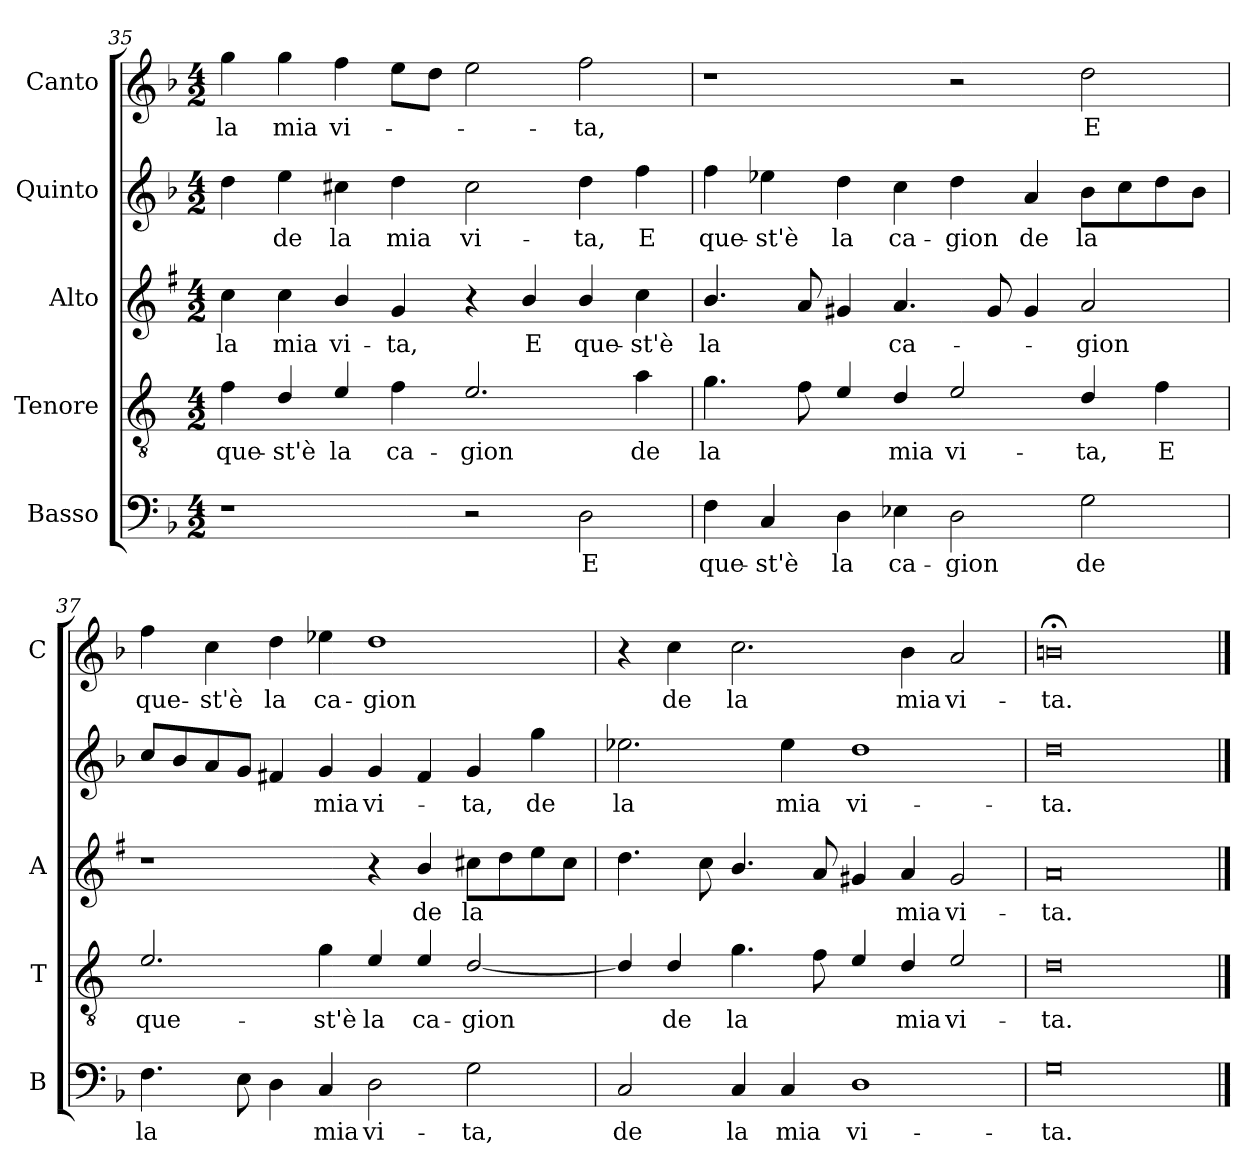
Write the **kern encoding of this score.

**kern	**text	**kern	**text	**kern	**text	**kern	**text	**kern	**text
*part5	*part5	*part4	*part4	*part3	*part3	*part2	*part2	*part1	*part1
*staff5	*staff5	*staff4	*staff4	*staff3	*staff3	*staff2	*staff2	*staff1	*staff1
*I"Basso	*	*I"Tenore	*	*I"Alto	*	*I"Quinto	*	*I"Canto	*
*I'B	*	*I'T	*	*I'A	*	*	*	*I'C	*
*clefF4	*	*clefGv2	*	*clefG2	*	*clefG2	*	*clefG2	*
*	*	*ITrd4c7	*	*ITrd1c2	*	*	*	*	*
*k[b-]	*	*k[b-]	*	*k[b-]	*	*k[b-]	*	*k[b-]	*
*F:	*	*F:	*	*F:	*	*F:	*	*F:	*
*M4/2	*	*M4/2	*	*M4/2	*	*M4/2	*	*M4/2	*
=35	=35	=35	=35	=35	=35	=35	=35	=35	=35
!	!	!	!LO:LY:b	!	!LO:LY:b	!	!	!	!LO:LY:b
1r	.	4B-\	que-	4b-\	la	4dd\	.	4gg\	la
!	!	!	!LO:LY:b	!	!LO:LY:b	!	!LO:LY:b	!	!LO:LY:b
.	.	4G/	-st'è	4b-\	mia	4ee\	de	4gg\	mia
!	!	!	!LO:LY:b	!	!LO:LY:b	!	!LO:LY:b	!	!LO:LY:b
.	.	4A/	la	4a/	vi-	4cc#X\	la	4ff\	vi-
!	!	!	!LO:LY:b	!	!LO:LY:b	!	!LO:LY:b	!	!
.	.	4B-\	ca-	4f/	-ta,	4dd\	mia	8ee\L	.
.	.	.	.	.	.	.	.	8dd\J	.
!	!	!	!LO:LY:b	!	!	!	!LO:LY:b	!	!
2r	.	2.A/	-gion	4r	.	2cc#\	vi-	2ee\	.
!	!	!	!	!	!LO:LY:b	!	!	!	!
.	.	.	.	4a/	E	.	.	.	.
!	!LO:LY:b	!	!	!	!LO:LY:b	!	!LO:LY:b	!	!LO:LY:b
2D\	E	.	.	4a/	que-	4dd\	-ta,	2ff\	-ta,
!	!	!	!LO:LY:b	!	!LO:LY:b	!	!LO:LY:b	!	!
.	.	4d\	de	4b-\	-st'è	4ff\	E	.	.
!!LO:PB:g=z
=36	=36	=36	=36	=36	=36	=36	=36	=36	=36
!	!LO:LY:b	!	!LO:LY:b	!	!LO:LY:b	!	!LO:LY:b	!	!
4F\	que-	4.c\	la	4.a/	la	4ff\	que-	1r	.
!	!LO:LY:b	!	!	!	!	!	!LO:LY:b	!	!
4C/	-st'è	.	.	.	.	4ee-X\	-st'è	.	.
.	.	8B-\	.	8g/	.	.	.	.	.
!	!LO:LY:b	!	!	!	!	!	!LO:LY:b	!	!
4D\	la	4A/	.	4f#X/	.	4dd\	la	.	.
!	!LO:LY:b	!	!LO:LY:b	!	!LO:LY:b	!	!LO:LY:b	!	!
4E-X\	ca-	4G/	mia	4.g/	ca-	4cc\	ca-	.	.
!	!LO:LY:b	!	!LO:LY:b	!	!	!	!LO:LY:b	!	!
2D\	-gion	2A/	vi-	.	.	4dd\	-gion	2r	.
.	.	.	.	8f#/	.	.	.	.	.
!	!	!	!	!	!	!	!LO:LY:b	!	!
.	.	.	.	4f#/	.	4a/	de	.	.
!	!LO:LY:b	!	!LO:LY:b	!	!LO:LY:b	!	!LO:LY:b	!	!LO:LY:b
2G\	de	4G/	-ta,	2g/	-gion	8b-\L	la	2dd\	E
.	.	.	.	.	.	8cc\	.	.	.
!	!	!	!LO:LY:b	!	!	!	!	!	!
.	.	4B-\	E	.	.	8dd\	.	.	.
.	.	.	.	.	.	8b-\J	.	.	.
=37	=37	=37	=37	=37	=37	=37	=37	=37	=37
!	!LO:LY:b	!	!LO:LY:b	!	!	!	!	!	!LO:LY:b
4.F\	la	2.A/	que-	1r	.	8cc/L	.	4ff\	que-
.	.	.	.	.	.	8b-/	.	.	.
!	!	!	!	!	!	!	!	!	!LO:LY:b
.	.	.	.	.	.	8a/	.	4cc\	-st'è
8E\	.	.	.	.	.	8g/J	.	.	.
!	!	!	!	!	!	!	!	!	!LO:LY:b
4D\	.	.	.	.	.	4f#X/	.	4dd\	la
!	!LO:LY:b	!	!LO:LY:b	!	!	!	!LO:LY:b	!	!LO:LY:b
4C/	mia	4c\	-st'è	.	.	4g/	mia	4ee-X\	ca-
!	!LO:LY:b	!	!LO:LY:b	!	!	!	!LO:LY:b	!	!LO:LY:b
2D\	vi-	4A/	la	4r	.	4g/	vi-	1dd	-gion
!	!	!	!LO:LY:b	!	!LO:LY:b	!	!	!	!
.	.	4A/	ca-	4a/	de	4f#/	.	.	.
!	!LO:LY:b	!	!LO:LY:b	!	!LO:LY:b	!	!LO:LY:b	!	!
2G\	-ta,	[2G/	-gion	8bn\L	la	4g/	-ta,	.	.
.	.	.	.	8cc\	.	.	.	.	.
!	!	!	!	!	!	!	!LO:LY:b	!	!
.	.	.	.	8dd\	.	4gg\	de	.	.
.	.	.	.	8b\J	.	.	.	.	.
=38	=38	=38	=38	=38	=38	=38	=38	=38	=38
!	!LO:LY:b	!	!	!	!	!	!LO:LY:b	!	!
2C/	de	4G/]	.	4.cc\	.	2.ee-X\	la	4r	.
!	!	!	!LO:LY:b	!	!	!	!	!	!LO:LY:b
.	.	4G/	de	.	.	.	.	4cc\	de
.	.	.	.	8b-\	.	.	.	.	.
!	!LO:LY:b	!	!LO:LY:b	!	!	!	!	!	!LO:LY:b
4C/	la	4.c\	la	4.a/	.	.	.	2.cc\	la
!	!LO:LY:b	!	!	!	!	!	!LO:LY:b	!	!
4C/	mia	.	.	.	.	4ee-\	mia	.	.
.	.	8B-\	.	8g/	.	.	.	.	.
!	!LO:LY:b	!	!	!	!	!	!LO:LY:b	!	!
1D	vi-	4A/	.	4f#X/	.	1dd	vi-	.	.
!	!	!	!LO:LY:b	!	!LO:LY:b	!	!	!	!LO:LY:b
.	.	4G/	mia	4g/	mia	.	.	4b-\	mia
!	!	!	!LO:LY:b	!	!LO:LY:b	!	!	!	!LO:LY:b
.	.	2A/	vi-	2f#/	vi-	.	.	2a/	vi-
=39	=39	=39	=39	=39	=39	=39	=39	=39	=39
!	!LO:LY:b	!	!LO:LY:b	!	!LO:LY:b	!	!LO:LY:b	!	!LO:LY:b
0G	-ta.	0G	-ta.	0g	-ta.	0dd	-ta.	0bn;<	-ta.
==	==	==	==	==	==	==	==	==	==
*-	*-	*-	*-	*-	*-	*-	*-	*-	*-
